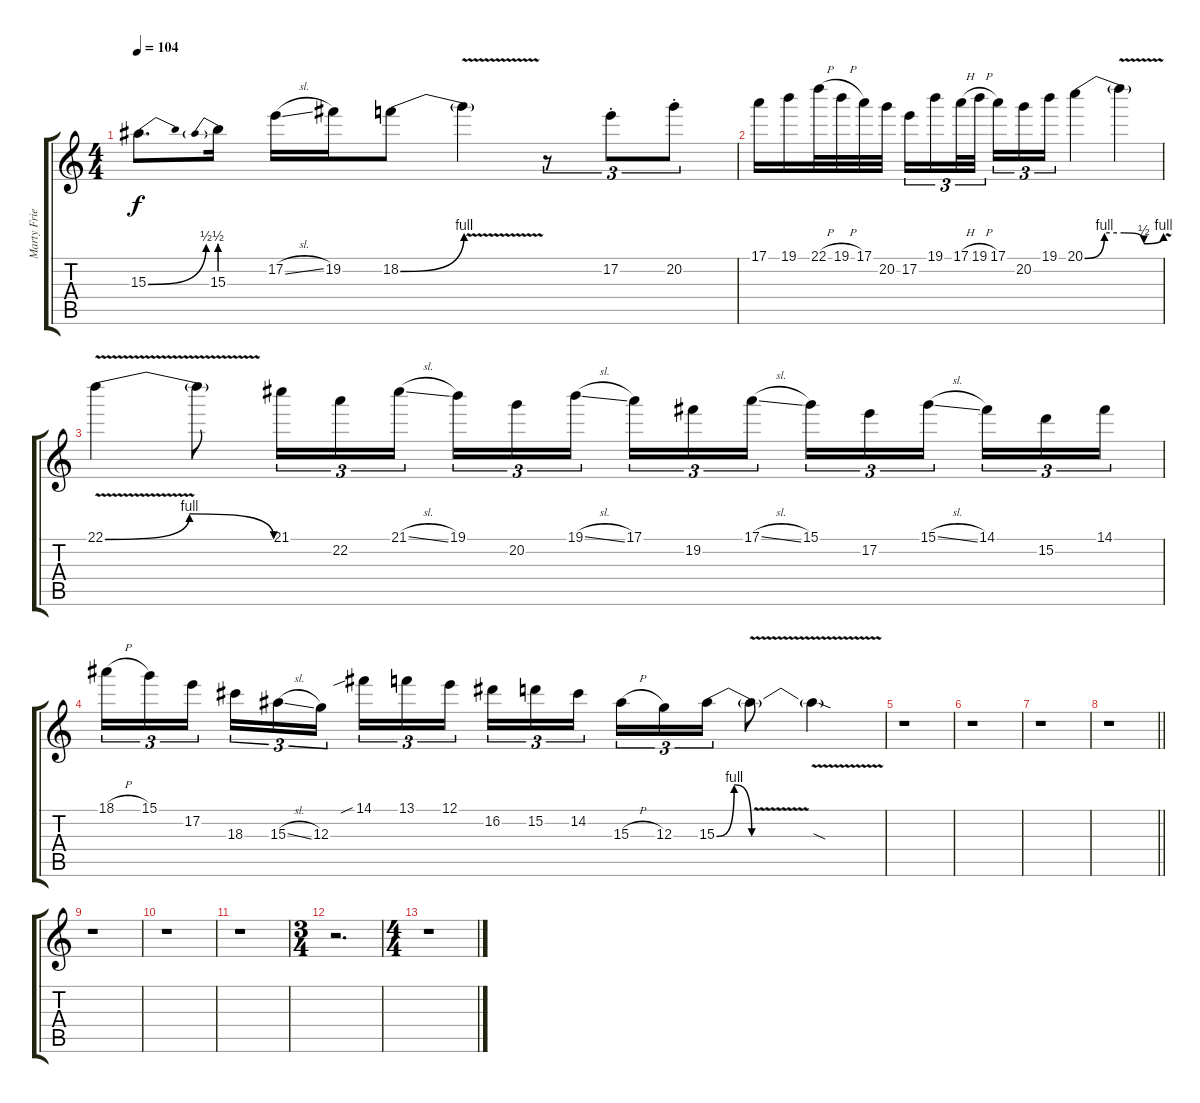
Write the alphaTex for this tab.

\track ("Marty Friedman" "Marty Frie") {instrument distortionguitar}
\staff {score tabs}
\tuning (E4 B3 G3 D3 A2 E2) {hide}
\ts (4 4)
\tempo 104
\clef g2
\ks c
15.3{be (bend 0 0 60 2)}.8{d dy f} 15.3{be (prebend 0 2 60 2)}.16 17.2{sl}.16 19.2.16 18.2{be (bend 0 0 60 4)}.8 18.2{v t}.4 r.8{tu (3 2)} 17.2{st}.8{tu (3 2)} 20.2{st}.8{tu (3 2)} |
17.1.16 19.1.16 22.1{h}.32 19.1{h}.32 17.1.32 20.2.32 17.2.16{tu (3 2)} 19.1.16{tu (3 2)} 17.1{h}.32{tu (3 2)} 19.1{h}.32{tu (3 2) beam splitsecondary} 17.1.16{tu (3 2)} 20.2.16{tu (3 2)} 19.1.16{tu (3 2)} 20.1{be (custom 0 0 15 4 30 4 45 2 60 4)}.4 20.1{v t}.4 |
22.1{be (bendrelease 0 0 15 4 45 4 60 0) v}.4 22.1{t}.8 21.1.16{tu (3 2)} 22.2.16{tu (3 2)} 21.1{sl}.16{tu (3 2)} 19.1.16{tu (3 2)} 20.2.16{tu (3 2)} 19.1{sl}.16{tu (3 2) beam splitsecondary} 17.1.16{tu (3 2)} 19.2.16{tu (3 2)} 17.1{sl}.16{tu (3 2)} 15.1.16{tu (3 2)} 17.2.16{tu (3 2)} 15.1{sl}.16{tu (3 2) beam splitsecondary} 14.1.16{tu (3 2)} 15.2.16{tu (3 2)} 14.1.16{tu (3 2)} |
18.1{h}.16{tu (3 2)} 15.1.16{tu (3 2)} 17.2.16{tu (3 2) beam splitsecondary} 18.3.16{tu (3 2)} 15.3{sl}.16{tu (3 2)} 12.3.16{tu (3 2)} 14.1{sib}.16{tu (3 2)} 13.1.16{tu (3 2)} 12.1.16{tu (3 2) beam splitsecondary} 16.2.16{tu (3 2)} 15.2.16{tu (3 2)} 14.2.16{tu (3 2)} 15.3{h}.16{tu (3 2)} 12.3.16{tu (3 2)} 15.3{be (bendrelease 0 0 30 4 30 4 60 0)}.16{tu (3 2)} 15.3{v t}.8 15.3{sod t}.4 |
r.1 |
r.1 |
r.1 |
\barLineRight lightlight
r.1 |
r.1 |
r.1 |
r.1 |
\ts (3 4)
r.2{d} |
\ts (4 4)
r.1
